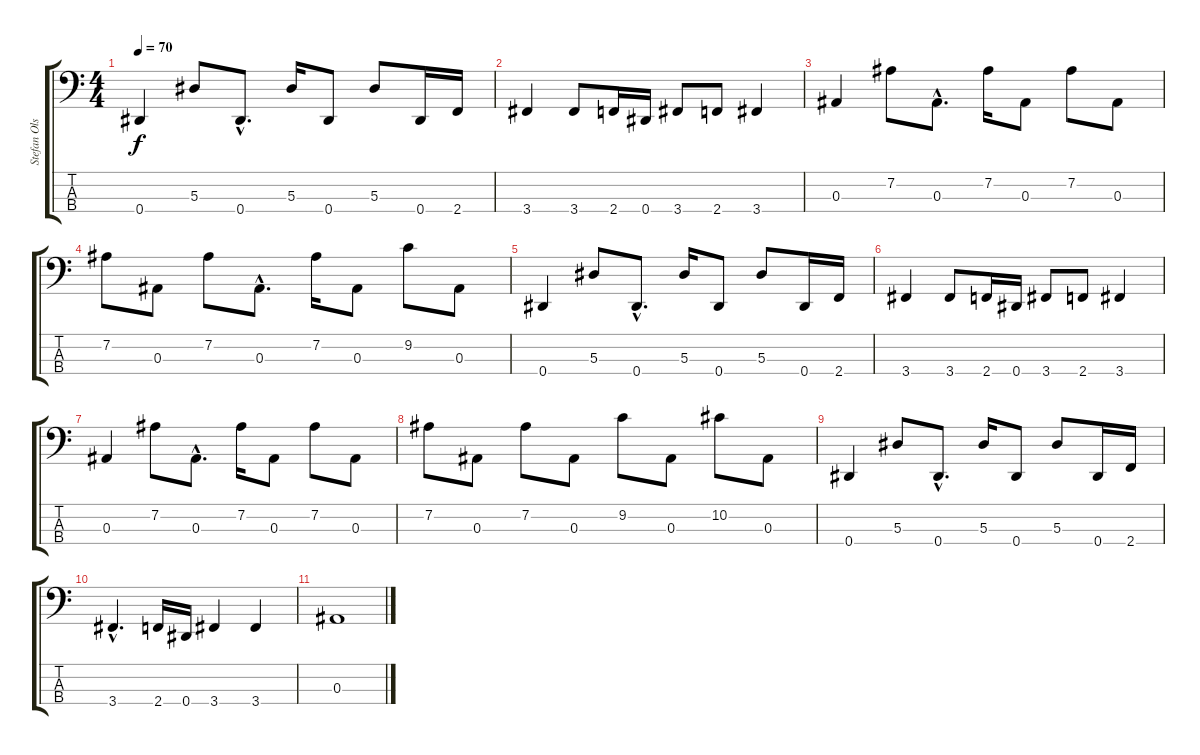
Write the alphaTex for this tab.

\track ("Stefan Olsdal " "Stefan Ols") {instrument electricbassfinger}
\staff {score tabs}
\tuning (Ab2 Eb2 Bb1 Eb1) {hide}
\ts (4 4)
\tempo 70
\clef f4
\ks c
0.4.4{dy f} 5.3.8 0.4{hac}.8{d} 5.3.16 0.4.8 5.3.8 0.4.16 2.4.16 |
3.4.4 3.4.8 2.4.16 0.4.16 3.4.8 2.4.8 3.4.4 |
0.3.4 7.2.8 0.3{hac}.8{d} 7.2.16 0.3.8 7.2.8 0.3.8 |
7.2.8 0.3.8 7.2.8 0.3{hac}.8{d} 7.2.16 0.3.8 9.2.8 0.3.8 |
0.4.4 5.3.8 0.4{hac}.8{d} 5.3.16 0.4.8 5.3.8 0.4.16 2.4.16 |
3.4.4 3.4.8 2.4.16 0.4.16 3.4.8 2.4.8 3.4.4 |
0.3.4 7.2.8 0.3{hac}.8{d} 7.2.16 0.3.8 7.2.8 0.3.8 |
7.2.8 0.3.8 7.2.8 0.3.8 9.2.8 0.3.8 10.2.8 0.3.8 |
0.4.4 5.3.8 0.4{hac}.8{d} 5.3.16 0.4.8 5.3.8 0.4.16 2.4.16 |
3.4{hac}.4{d} 2.4.16 0.4.16 3.4.4 3.4.4 |
0.3.1
